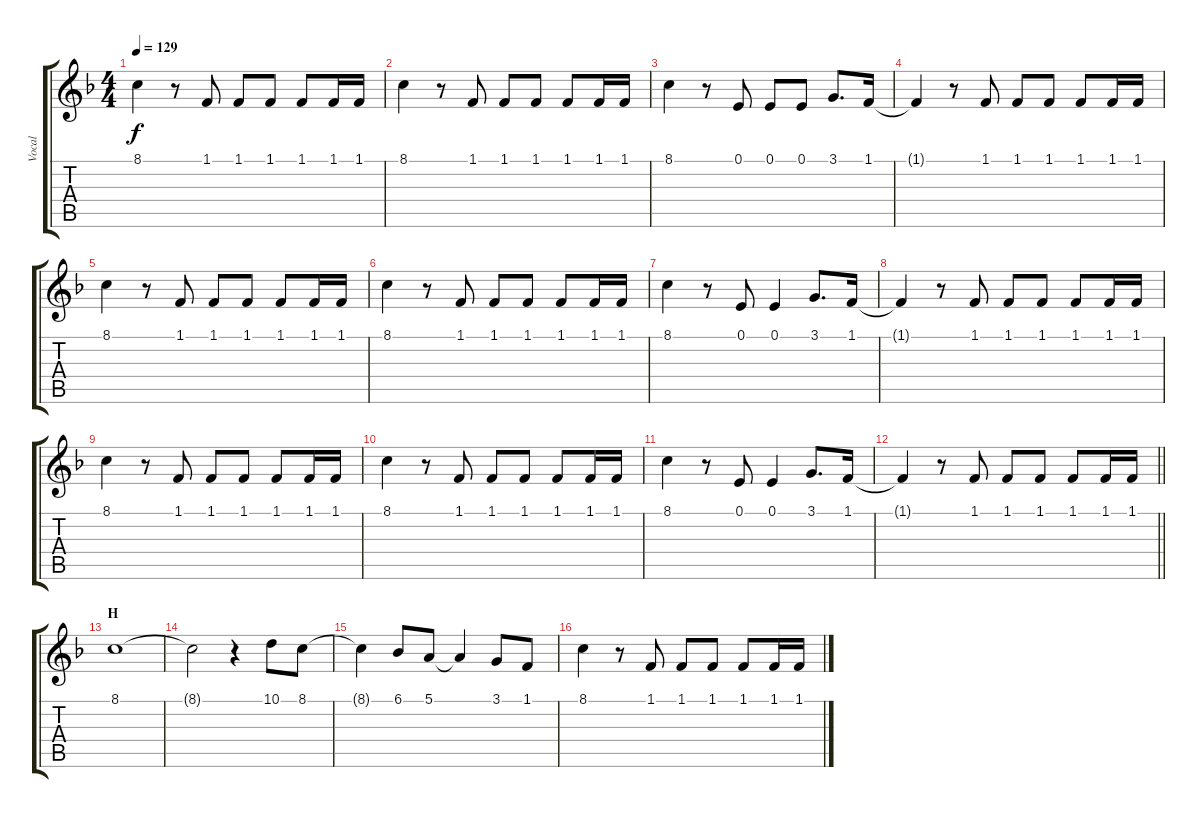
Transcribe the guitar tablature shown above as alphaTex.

\track ("Vocal" "Vocal") {instrument flute}
\staff {score tabs}
\tuning (E4 B3 G3 D3 A2 E2) {hide}
\ts (4 4)
\tempo 129
\clef g2
\ks f
8.1.4{dy f} r.8 1.1.8 1.1.8 1.1.8 1.1.8 1.1.16 1.1.16 |
8.1.4 r.8 1.1.8 1.1.8 1.1.8 1.1.8 1.1.16 1.1.16 |
8.1.4 r.8 0.1.8 0.1.8 0.1.8 3.1.8{d} 1.1.16 |
1.1{t}.4 r.8 1.1.8 1.1.8 1.1.8 1.1.8 1.1.16 1.1.16 |
8.1.4 r.8 1.1.8 1.1.8 1.1.8 1.1.8 1.1.16 1.1.16 |
8.1.4 r.8 1.1.8 1.1.8 1.1.8 1.1.8 1.1.16 1.1.16 |
8.1.4 r.8 0.1.8 0.1.4 3.1.8{d} 1.1.16 |
1.1{t}.4 r.8 1.1.8 1.1.8 1.1.8 1.1.8 1.1.16 1.1.16 |
8.1.4 r.8 1.1.8 1.1.8 1.1.8 1.1.8 1.1.16 1.1.16 |
8.1.4 r.8 1.1.8 1.1.8 1.1.8 1.1.8 1.1.16 1.1.16 |
8.1.4 r.8 0.1.8 0.1.4 3.1.8{d} 1.1.16 |
\barLineRight lightlight
1.1{t}.4 r.8 1.1.8 1.1.8 1.1.8 1.1.8 1.1.16 1.1.16 |
\section ("" "H")
8.1.1 |
8.1{t}.2 r.4 10.1.8 8.1.8 |
8.1{t}.4 6.1.8 5.1.8 5.1{t}.4 3.1.8 1.1.8 |
8.1.4 r.8 1.1.8 1.1.8 1.1.8 1.1.8 1.1.16 1.1.16
